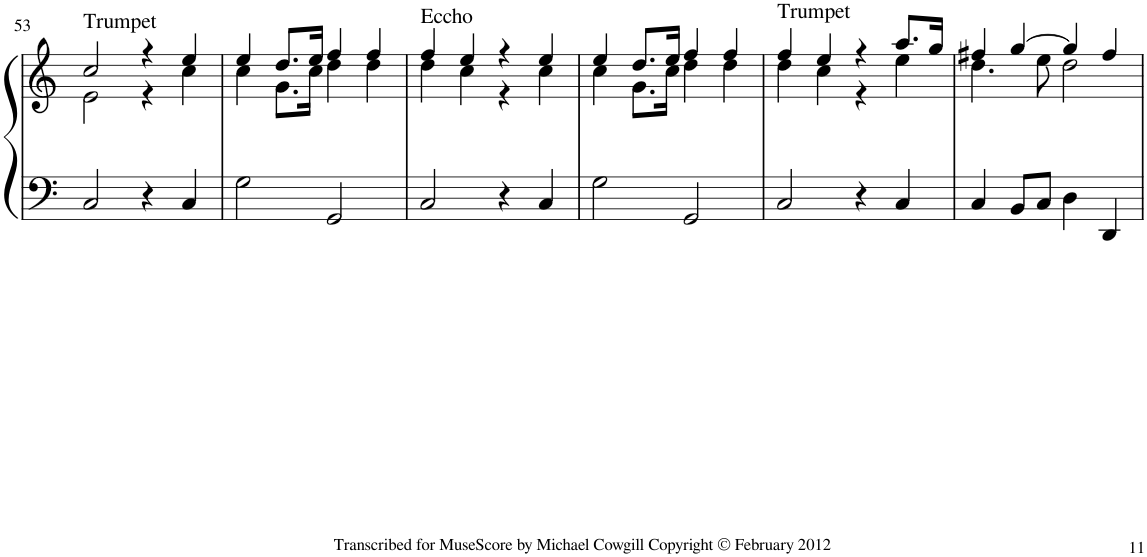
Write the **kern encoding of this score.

**kern	**kern
*part1	*part1
*staff2	*staff1
*I"Organ	*
!!LO:PB:g=z
*clefF4	*clefG2
*k[]	*k[]
*M4/4	*M4/4
*met(c|)	*met(c|)
=53	=53
*	*^
!	!LO:TX:a:t=Trumpet	!
2C/	2cc/	2e\
4r	4r	4r
4C/	4ee/	4cc\
=54	=54	=54
2G\	4ee/	4cc\
.	8.dd/L	8.g\L
.	16ee/Jk	16cc\Jk
2GG/	4ff/	4dd\
.	4ff/	4dd\
=55	=55	=55
!	!LO:TX:a:t=Eccho	!
2C/	4ff/	4dd\
.	4ee/	4cc\
4r	4r	4r
4C/	4ee/	4cc\
=56	=56	=56
2G\	4ee/	4cc\
.	8.dd/L	8.g\L
.	16ee/Jk	16cc\Jk
2GG/	4ff/	4dd\
.	4ff/	4dd\
=57	=57	=57
!	!LO:TX:a:t=Trumpet	!
2C/	4ff/	4dd\
.	4ee/	4cc\
4r	4r	4r
4C/	8.aa/L	4ee\
.	16gg/Jk	.
=58	=58	=58
4C/	4ff#X/	4.dd\
8BB/L	[4gg/	.
8C/J	.	8ee\
4D\	4gg/]	2dd\
4DD/	4ff#/	.
*	*v	*v
=	=
*-	*-
